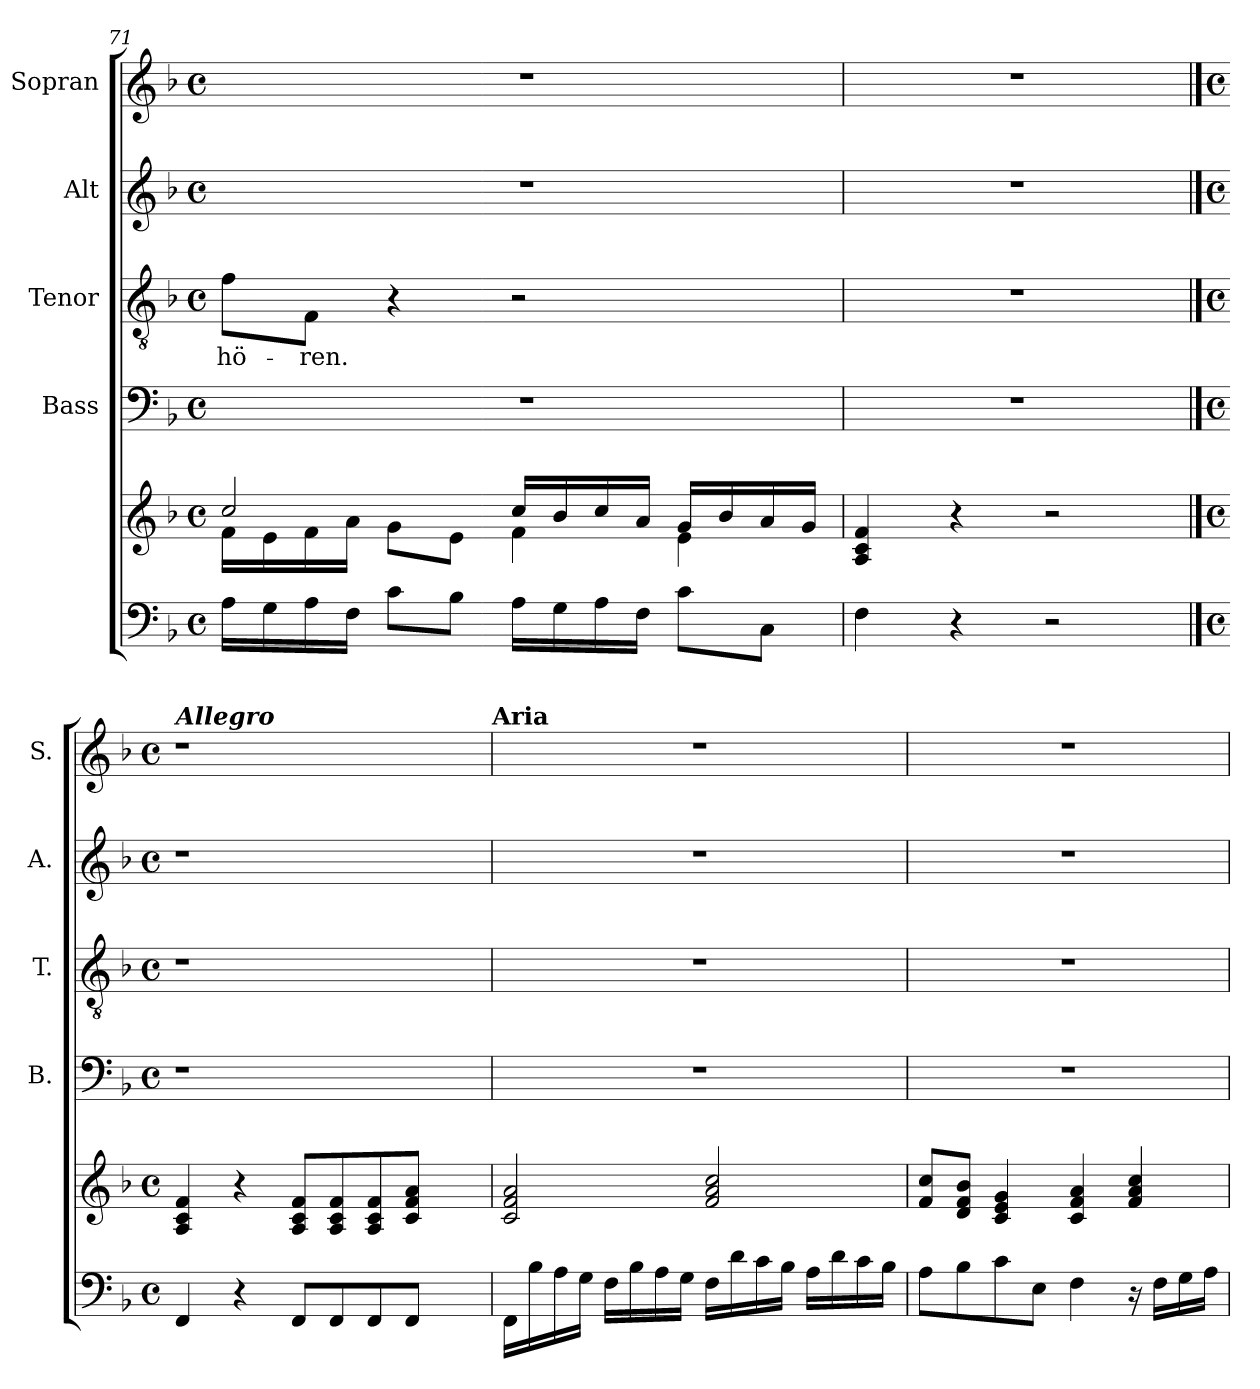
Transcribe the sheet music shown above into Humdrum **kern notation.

**kern	**kern	**kern	**kern	**text	**kern	**kern
*part5	*part5	*part4	*part3	*part3	*part2	*part1
*staff6	*staff5	*staff4	*staff3	*staff3	*staff2	*staff1
*	*	*I"Bass	*I"Tenor	*	*I"Alt	*I"Sopran
*	*	*I'B.	*I'T.	*	*I'A.	*I'S.
*clefF4	*clefG2	*clefF4	*clefGv2	*	*clefG2	*clefG2
*k[b-]	*k[b-]	*k[b-]	*k[b-]	*	*k[b-]	*k[b-]
*F:	*F:	*F:	*F:	*	*F:	*F:
*M4/4	*M4/4	*M4/4	*M4/4	*	*M4/4	*M4/4
*met(c)	*met(c)	*met(c)	*met(c)	*	*met(c)	*met(c)
=71	=71	=71	=71	=71	=71	=71
*	*^	*	*	*	*	*
!	!	!	!	!	!LO:LY:b	!	!
16A\LL	2cc/	16f\LL	1r	8f\L	hö-	1r	1r
16G\	.	16e\	.	.	.	.	.
!	!	!	!	!	!LO:LY:b	!	!
16A\	.	16f\	.	8F\J	-ren.	.	.
16F\JJ	.	16a\JJ	.	.	.	.	.
8c\L	.	8g\L	.	4r	.	.	.
8B-\J	.	8e\J	.	.	.	.	.
16A\LL	16cc/LL	4f\	.	2r	.	.	.
16G\	16b-/	.	.	.	.	.	.
16A\	16cc/	.	.	.	.	.	.
16F\JJ	16a/JJ	.	.	.	.	.	.
8c\L	16g/LL	4e\	.	.	.	.	.
.	16b-/	.	.	.	.	.	.
8C\J	16a/	.	.	.	.	.	.
.	16g/JJ	.	.	.	.	.	.
*	*v	*v	*	*	*	*	*
=72	=72	=72	=72	=72	=72	=72
4F\	4A/ 4c/ 4f/	1r	1r	.	1r	1r
4r	4r	.	.	.	.	.
2r	2r	.	.	.	.	.
!!LO:PB:g=z
==73	==73	==73	==73	==73	==73	==73
*M4/4	*M4/4	*M4/4	*M4/4	*	*M4/4	*M4/4
*met(c)	*met(c)	*met(c)	*met(c)	*	*met(c)	*met(c)
!	!	!	!	!	!	!LO:TX:a:Bi:t=Allegro
4FF/	4A/ 4c/ 4f/	1r	1r	.	1r	1r
4r	4r	.	.	.	.	.
8FF/L	8A/ 8c/ 8f/L	.	.	.	.	.
8FF/	8A/ 8c/ 8f/	.	.	.	.	.
8FF/	8A/ 8c/ 8f/	.	.	.	.	.
8FF/J	8c/ 8f/ 8a/J	.	.	.	.	.
8.ryy	8.ryy	8.ryy	8.ryy	.	8.ryy	8.ryy
!	!	!	!	!	!	!LO:TX:a:B:t=Aria
=74	=74	=74	=74	=74	=74	=74
16FF\LL	2c/ 2f/ 2a/	1r	1r	.	1r	1r
16B-\	.	.	.	.	.	.
16A\	.	.	.	.	.	.
16G\JJ	.	.	.	.	.	.
16F\LL	.	.	.	.	.	.
16B-\	.	.	.	.	.	.
16A\	.	.	.	.	.	.
16G\JJ	.	.	.	.	.	.
16F\LL	2f/ 2a/ 2cc/	.	.	.	.	.
16d\	.	.	.	.	.	.
16c\	.	.	.	.	.	.
16B-\JJ	.	.	.	.	.	.
16A\LL	.	.	.	.	.	.
16d\	.	.	.	.	.	.
16c\	.	.	.	.	.	.
16B-\JJ	.	.	.	.	.	.
=75	=75	=75	=75	=75	=75	=75
8A\L	8f/ 8cc/L	1r	1r	.	1r	1r
8B-\	8d/ 8f/ 8b-/J	.	.	.	.	.
8c\	4c/ 4e/ 4g/	.	.	.	.	.
8E\J	.	.	.	.	.	.
4F\	4c/ 4f/ 4a/	.	.	.	.	.
16r	4f/ 4a/ 4cc/	.	.	.	.	.
16F\LL	.	.	.	.	.	.
16G\	.	.	.	.	.	.
16A\JJ	.	.	.	.	.	.
=	=	=	=	=	=	=
*-	*-	*-	*-	*-	*-	*-
